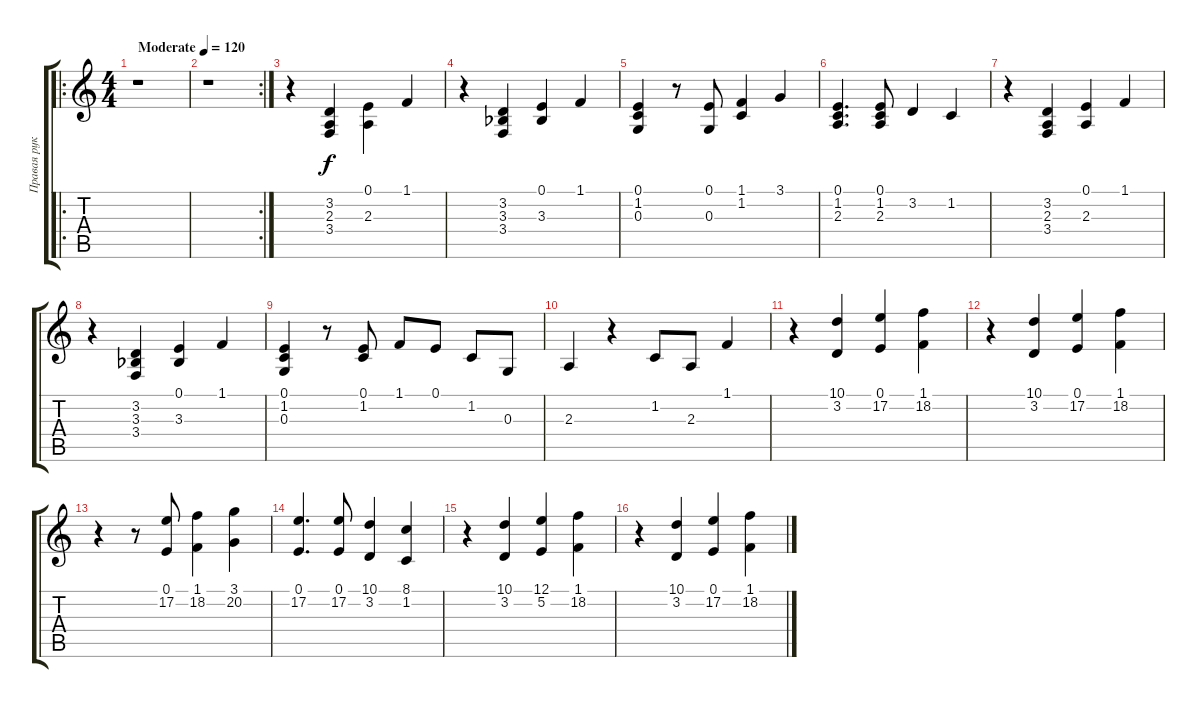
\track ("Правая рука" "Правая рук") {instrument electricgrandpiano}
\staff {score tabs}
\tuning (E4 B3 G3 D3 A2 E2) {hide}
\ro
\ts (4 4)
\tempo (120 "Moderate")
\clef g2
\ks c
r.1{dy f instrument electricgrandpiano} |
\rc 2
r.1 |
r.4 (3.2 2.3 3.4).4{beam Up} (0.1 2.3).4{beam Down} 1.1.4 |
r.4 (3.2 3.3{acc b} 3.4).4{beam Up} (0.1 3.3{acc b}).4 1.1.4 |
(0.1 1.2 0.3).4 r.8 (0.1 0.3).8 (1.1 1.2).4 3.1.4 |
(0.1 1.2 2.3).4{d} (0.1 1.2 2.3).8 3.2.4 1.2.4 |
r.4 (3.2 2.3 3.4).4{beam Up} (0.1 2.3).4 1.1.4 |
r.4 (3.2 3.3{acc b} 3.4).4{beam Up} (0.1 3.3{acc b}).4 1.1.4 |
(0.1 1.2 0.3).4 r.8 (0.1 1.2).8 1.1.8 0.1.8 1.2.8 0.3.8 |
2.3.4 r.4 1.2.8 2.3.8 1.1.4 |
r.4 (10.1 3.2).4 (0.1 17.2).4 (1.1 18.2).4 |
r.4 (10.1 3.2).4 (0.1 17.2).4 (1.1 18.2).4 |
r.4 r.8 (0.1 17.2).8 (1.1 18.2).4 (3.1 20.2).4 |
(0.1 17.2).4{d} (0.1 17.2).8 (10.1 3.2).4 (8.1 1.2).4 |
r.4 (10.1 3.2).4 (12.1 5.2).4 (1.1 18.2).4 |
r.4 (10.1 3.2).4 (0.1 17.2).4 (1.1 18.2).4
